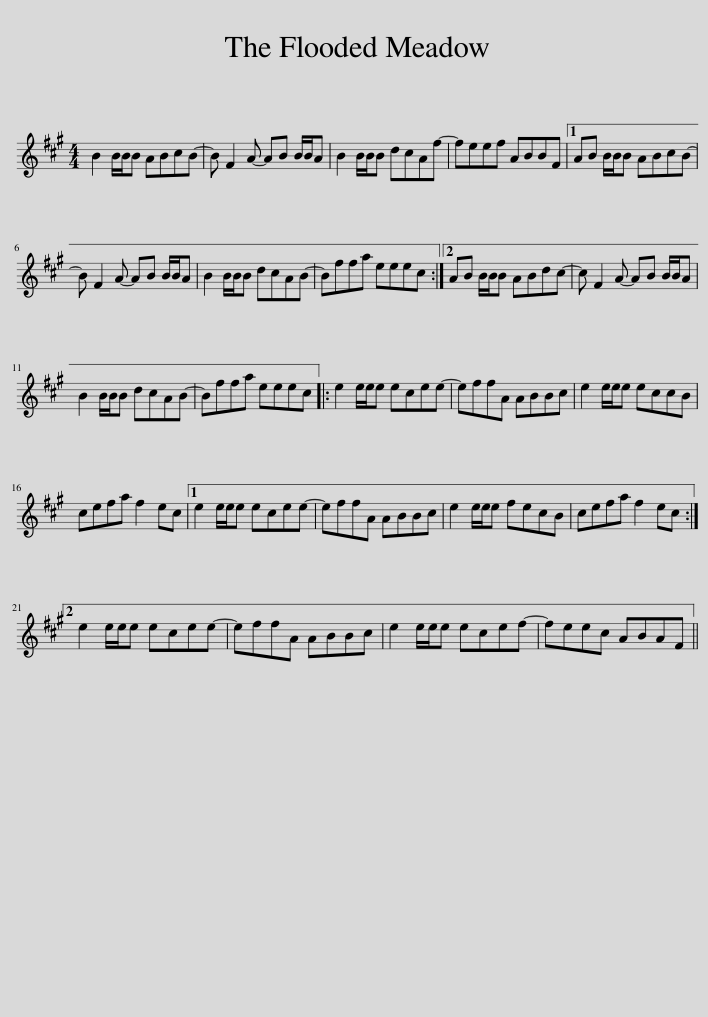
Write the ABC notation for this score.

X:1
L:1/8
M:4/4
I:linebreak $
K:A
V:1 treble
V:1
 B2 B/B/B ABcB- | B F2 A- AB B/B/A | B2 B/B/B dcAf- | feef ABBF |1 AB B/B/B ABcB- |$ %5
 B F2 A- AB B/B/A | B2 B/B/B dcAB- | Bffa eeec :|2 AB B/B/B ABdc- | c F2 A- AB B/B/A |$ %10
 B2 B/B/B dcAB- | Bffa eeec |: e2 e/e/e ecee- | effA ABBc | e2 e/e/e eccB |$ %15
 cefa f2 ec |1 e2 e/e/e ecee- | effA ABBc | e2 e/e/e fecB | cefa f2 ec :|2$ %20
 e2 e/e/e ecee- | effA ABBc | e2 e/e/e ecef- | feec ABAF || %24
